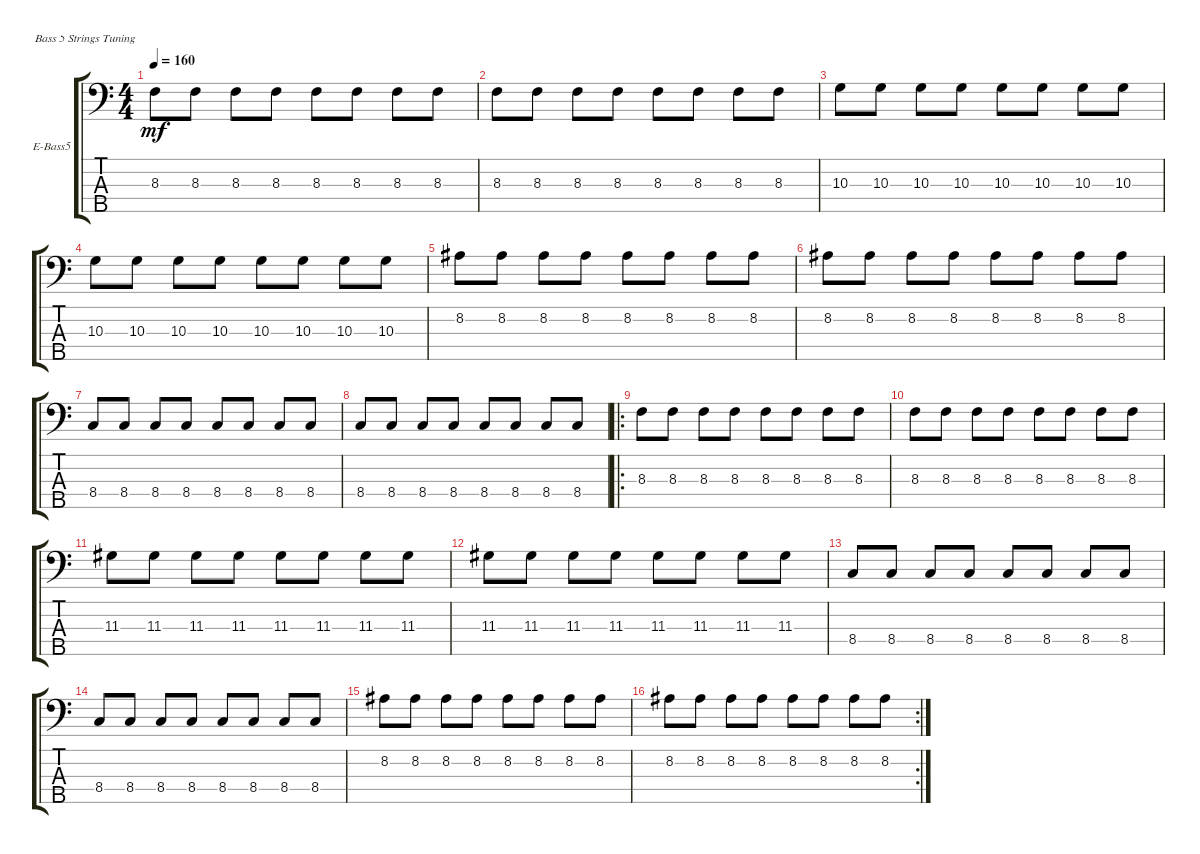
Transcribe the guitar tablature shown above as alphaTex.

\defaultSystemsLayout 4
\bracketExtendMode groupsimilarinstruments
\firstSystemTrackNameOrientation horizontal
\otherSystemsTrackNameOrientation horizontal
\track ("Electric Bass" "E-Bass5") {instrument electricbassfinger}
\staff {score tabs}
\tuning (G2 D2 A1 E1 B0)
\ts (4 4)
\tempo 160
\clef f4
\scale
0.333333
\ks c
8.3.8{dy mf} 8.3.8 8.3.8 8.3.8 8.3.8 8.3.8 8.3.8 8.3.8 |
\scale
0.333333 8.3.8 8.3.8 8.3.8 8.3.8 8.3.8 8.3.8 8.3.8 8.3.8 |
\scale
0.333333 10.3.8 10.3.8 10.3.8 10.3.8 10.3.8 10.3.8 10.3.8 10.3.8 |
\scale
0.333333 10.3.8 10.3.8 10.3.8 10.3.8 10.3.8 10.3.8 10.3.8 10.3.8 |
\scale
0.333333 8.2.8 8.2.8 8.2.8 8.2.8 8.2.8 8.2.8 8.2.8 8.2.8 |
\scale
0.333333 8.2.8 8.2.8 8.2.8 8.2.8 8.2.8 8.2.8 8.2.8 8.2.8 |
\scale
0.312821 8.4.8 8.4.8 8.4.8 8.4.8 8.4.8 8.4.8 8.4.8 8.4.8 |
\scale
0.312821 8.4.8 8.4.8 8.4.8 8.4.8 8.4.8 8.4.8 8.4.8 8.4.8 |
\ro
\scale
0.374359 8.3.8 8.3.8 8.3.8 8.3.8 8.3.8 8.3.8 8.3.8 8.3.8 |
\scale
0.333333 8.3.8 8.3.8 8.3.8 8.3.8 8.3.8 8.3.8 8.3.8 8.3.8 |
\scale
0.333333 11.3.8 11.3.8 11.3.8 11.3.8 11.3.8 11.3.8 11.3.8 11.3.8 |
\scale
0.333333 11.3.8 11.3.8 11.3.8 11.3.8 11.3.8 11.3.8 11.3.8 11.3.8 |
\scale
0.333333 8.4.8 8.4.8 8.4.8 8.4.8 8.4.8 8.4.8 8.4.8 8.4.8 |
\scale
0.333333 8.4.8 8.4.8 8.4.8 8.4.8 8.4.8 8.4.8 8.4.8 8.4.8 |
\scale
0.333333 8.2.8 8.2.8 8.2.8 8.2.8 8.2.8 8.2.8 8.2.8 8.2.8 |
\rc 2
\scale
0.354497 8.2.8 8.2.8 8.2.8 8.2.8 8.2.8 8.2.8 8.2.8 8.2.8
